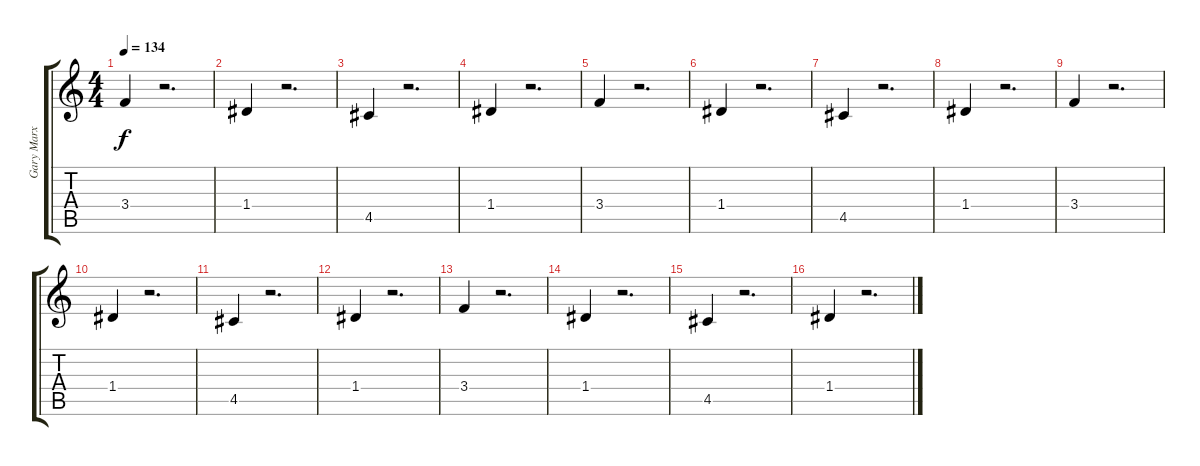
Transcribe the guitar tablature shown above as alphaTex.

\track ("Gary Marx" "Gary Marx") {instrument overdrivenguitar}
\staff {score tabs}
\tuning (E4 B3 G3 D3 A2 E2) {hide}
\ts (4 4)
\tempo 134
\clef g2
\ks c
3.4.4{dy f} r.2{d} |
1.4.4 r.2{d} |
4.5.4 r.2{d} |
1.4.4 r.2{d} |
3.4.4 r.2{d} |
1.4.4 r.2{d} |
4.5.4 r.2{d} |
1.4.4 r.2{d} |
3.4.4 r.2{d} |
1.4.4 r.2{d} |
4.5.4 r.2{d} |
1.4.4 r.2{d} |
3.4.4 r.2{d} |
1.4.4 r.2{d} |
4.5.4 r.2{d} |
1.4.4 r.2{d}
